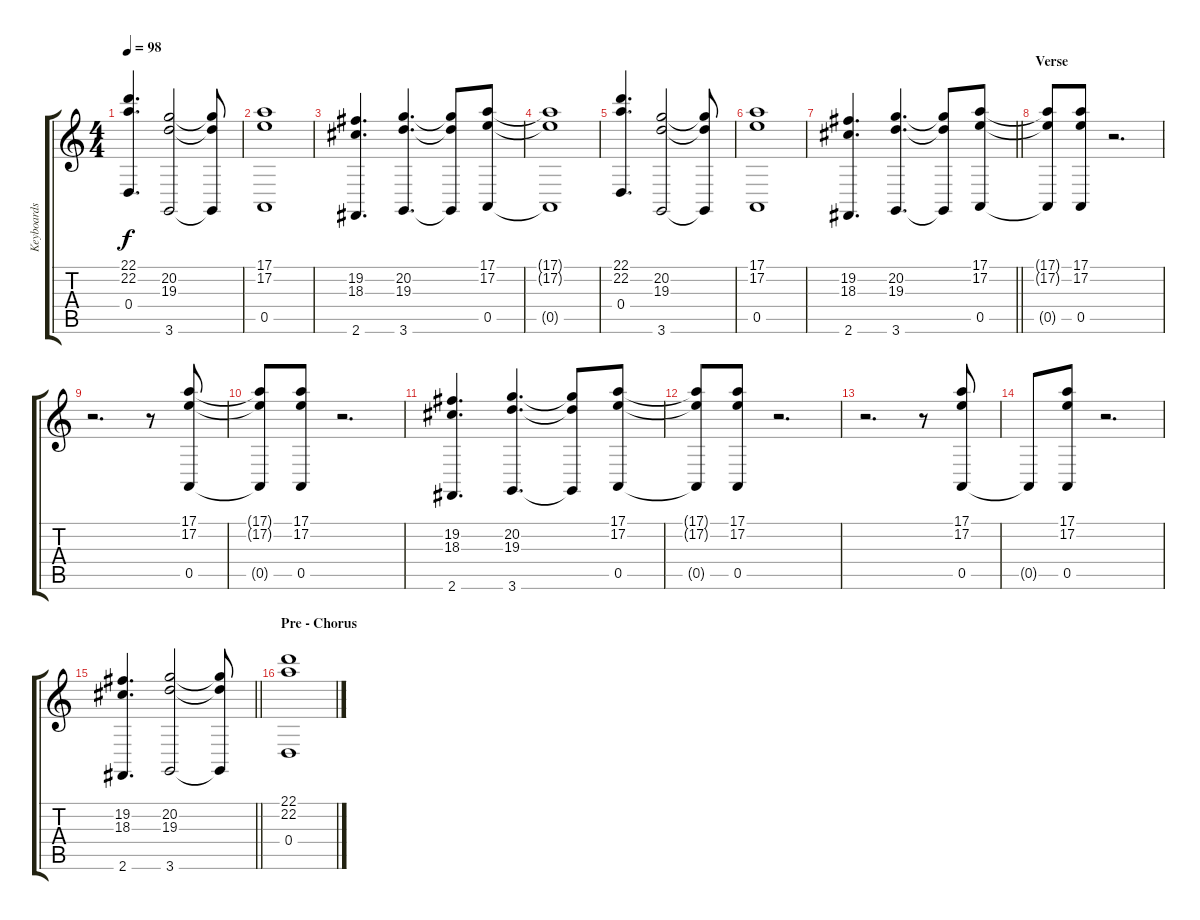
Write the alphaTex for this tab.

\track ("Keyboards" "Keyboards") {instrument electricpiano1}
\staff {score tabs}
\tuning (E4 B3 G3 D3 A2 E2) {hide}
\ts (4 4)
\tempo 98
\clef g2
\ks c
(22.1 22.2 0.4).4{d dy f} (20.2 19.3 3.6).2 (20.2{t} 19.3{t} 3.6{t}).8 |
(17.1 17.2 0.5).1 |
(19.2 18.3 2.6).4{d} (20.2 19.3 3.6).4{d} (20.2{t} 19.3{t} 3.6{t}).8 (17.1 17.2 0.5).8 |
(17.1{t} 17.2{t} 0.5{t}).1 |
(22.1 22.2 0.4).4{d} (20.2 19.3 3.6).2 (20.2{t} 19.3{t} 3.6{t}).8 |
(17.1 17.2 0.5).1 |
\barLineRight lightlight
(19.2 18.3 2.6).4{d} (20.2 19.3 3.6).4{d} (20.2{t} 19.3{t} 3.6{t}).8 (17.1 17.2 0.5).8 |
\section ("" "Verse")
(17.1{t} 17.2{t} 0.5{t}).8 (17.1 17.2 0.5).8 r.2{d} |
r.2{d} r.8 (17.1 17.2 0.5).8 |
(17.1{t} 17.2{t} 0.5{t}).8 (17.1 17.2 0.5).8 r.2{d} |
(19.2 18.3 2.6).4{d} (20.2 19.3 3.6).4{d} (20.2{t} 19.3{t} 3.6{t}).8 (17.1 17.2 0.5).8 |
(17.1{t} 17.2{t} 0.5{t}).8 (17.1 17.2 0.5).8 r.2{d} |
r.2{d} r.8 (17.1 17.2 0.5).8 |
0.5{t}.8 (17.1 17.2 0.5).8 r.2{d} |
\barLineRight lightlight
(19.2 18.3 2.6).4{d} (20.2 19.3 3.6).2 (20.2{t} 19.3{t} 3.6{t}).8 |
\section ("" "Pre - Chorus")
(22.1 22.2 0.4).1
